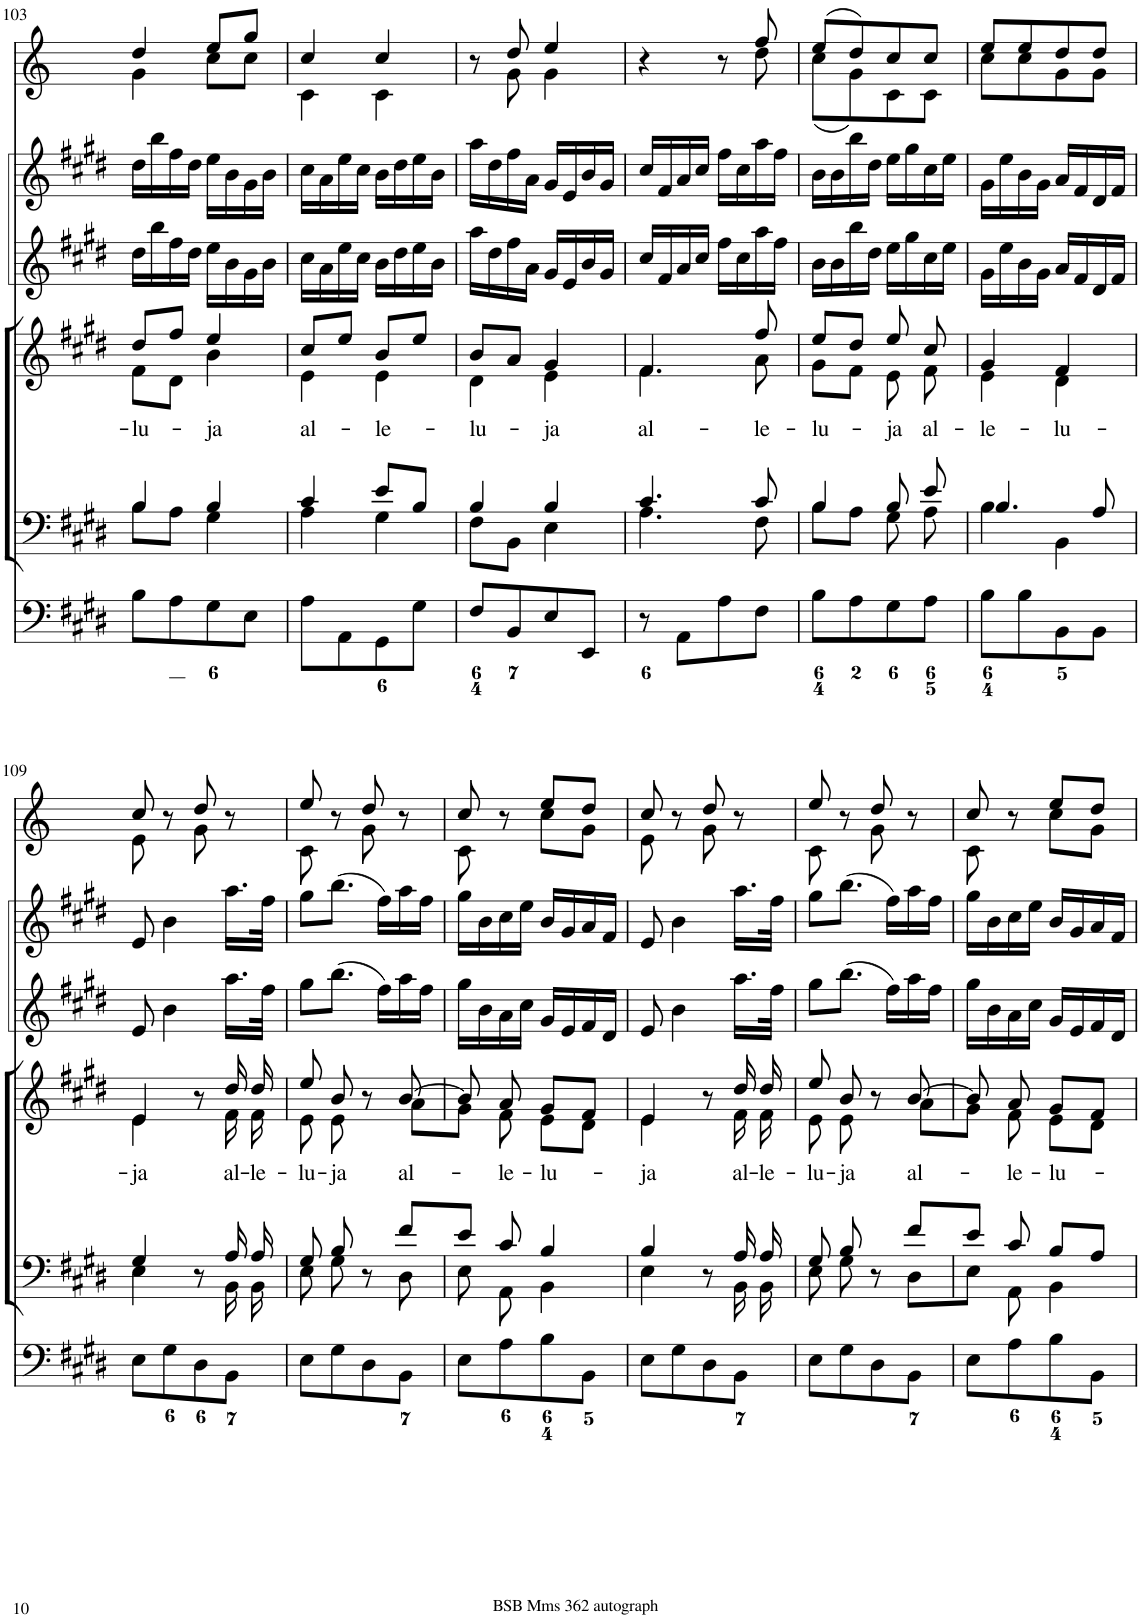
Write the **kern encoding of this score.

**kern	**kern	**kern	**text	**kern	**kern	**kern
*part6	*part5	*part4	*part4	*part3	*part2	*part1
*staff6	*staff5	*staff4	*staff4	*staff3	*staff2	*staff1
*I"Organ	*I"Voice	*I"Voice	*	*I"Violin	*I"Violini	*I"Corni in E
*	*	*	*	*I'Vln	*I'Vln	*
!!LO:PB:g=z
*clefF4	*clefF4	*clefG2	*	*clefG2	*clefG2	*clefG2
*	*	*	*	*	*	*Trd5c8
*k[f#c#g#d#]	*k[f#c#g#d#]	*k[f#c#g#d#]	*	*k[f#c#g#d#]	*k[f#c#g#d#]	*k[]
*M2/4	*M2/4	*M2/4	*	*M2/4	*M2/4	*M2/4
=103	=103	=103	=103	=103	=103	=103
*	*^	*	*	*	*	*
!	!	!	!	!LO:LY:b	!	!	!
*	*	*	*^	*	*	*	*^
8B\L	4B/	8B\L	8dd#/L	8f#\L	-lu-	16dd#\LL	16dd#\LL	4dd/	4g\
.	.	.	.	.	.	16bb\	16bb\	.	.
8A\	.	8A\J	8ff#/J	8d#\J	.	16ff#\	16ff#\	.	.
.	.	.	.	.	.	16dd#\JJ	16dd#\JJ	.	.
!	!	!	!	!	!LO:LY:b	!	!	!	!
8G#\	4B/	4G#\	4ee/	4b\	-ja	16ee\LL	16ee\LL	8ee/L	8cc\L
.	.	.	.	.	.	16b\	16b\	.	.
8E\J	.	.	.	.	.	16g#\	16g#\	8gg/J	8cc\J
.	.	.	.	.	.	16b\JJ	16b\JJ	.	.
=104	=104	=104	=104	=104	=104	=104	=104	=104	=104
!	!	!	!	!	!LO:LY:b	!	!	!	!
8A\L	4c#/	4A\	8cc#/L	4e\	al-	16cc#\LL	16cc#\LL	4cc/	4c\
.	.	.	.	.	.	16a\	16a\	.	.
8AA\	.	.	8ee/J	.	.	16ee\	16ee\	.	.
.	.	.	.	.	.	16cc#\JJ	16cc#\JJ	.	.
!	!	!	!	!	!LO:LY:b	!	!	!	!
8GG#\	8e/L	4G#\	8b/L	4e\	-le-	16b\LL	16b\LL	4cc/	4c\
.	.	.	.	.	.	16dd#\	16dd#\	.	.
8G#\J	8B/J	.	8ee/J	.	.	16ee\	16ee\	.	.
.	.	.	.	.	.	16b\JJ	16b\JJ	.	.
=105	=105	=105	=105	=105	=105	=105	=105	=105	=105
!	!	!	!	!	!LO:LY:b	!	!	!	!
8F#/L	4B/	8F#\L	8b/L	4d#\	-lu-	16aa\LL	16aa\LL	8r	8ryy
.	.	.	.	.	.	16dd#\	16dd#\	.	.
8BB/	.	8BB\J	8a/J	.	.	16ff#\	16ff#\	8dd/	8g\
.	.	.	.	.	.	16a\JJ	16a\JJ	.	.
!	!	!	!	!	!LO:LY:b	!	!	!	!
8E/	4B/	4E\	4g#/	4e\	-ja	16g#/LL	16g#/LL	4ee/	4g\
.	.	.	.	.	.	16e/	16e/	.	.
8EE/J	.	.	.	.	.	16b/	16b/	.	.
.	.	.	.	.	.	16g#/JJ	16g#/JJ	.	.
=106	=106	=106	=106	=106	=106	=106	=106	=106	=106
!	!	!	!	!	!LO:LY:b	!	!	!	!
8r	4.c#/	4.A\	4.f#/	4.f#\	al-	16cc#/LL	16cc#/LL	4r	4.ryy
.	.	.	.	.	.	16f#/	16f#/	.	.
8AA\L	.	.	.	.	.	16a/	16a/	.	.
.	.	.	.	.	.	16cc#/JJ	16cc#/JJ	.	.
8A\	.	.	.	.	.	16ff#\LL	16ff#\LL	8r	.
.	.	.	.	.	.	16cc#\	16cc#\	.	.
!	!	!	!	!	!LO:LY:b	!	!	!	!
8F#\J	8c#/	8F#\	8ff#/	8a\	-le-	16aa\	16aa\	8ff/	8dd\
.	.	.	.	.	.	16ff#\JJ	16ff#\JJ	.	.
=107	=107	=107	=107	=107	=107	=107	=107	=107	=107
!	!	!	!	!	!LO:LY:b	!	!	!	!
8B\L	4B/	8B\L	8ee/L	8g#\L	-lu-	16b\LL	16b\LL	(8ee/L	(8cc\L
.	.	.	.	.	.	16b\	16b\	.	.
8A\	.	8A\J	8dd#/J	8f#\J	.	16bb\	16bb\	8dd/)	8g\)
.	.	.	.	.	.	16dd#\JJ	16dd#\JJ	.	.
!	!	!	!	!	!LO:LY:b	!	!	!	!
8G#\	8B/	8G#\	8ee/	8e\	-ja	16ee\LL	16ee\LL	8cc/	8c\
.	.	.	.	.	.	16gg#\	16gg#\	.	.
!	!	!	!	!	!LO:LY:b	!	!	!	!
8A\J	8e/	8A\	8cc#/	8f#\	al-	16cc#\	16cc#\	8cc/J	8c\J
.	.	.	.	.	.	16ee\JJ	16ee\JJ	.	.
=108	=108	=108	=108	=108	=108	=108	=108	=108	=108
!	!	!	!	!	!LO:LY:b	!	!	!	!
8B\L	4.B/	4B\	4g#/	4e\	-le-	16g#\LL	16g#\LL	8ee/L	8cc\L
.	.	.	.	.	.	16ee\	16ee\	.	.
8B\	.	.	.	.	.	16b\	16b\	8ee/	8cc\
.	.	.	.	.	.	16g#\JJ	16g#\JJ	.	.
!	!	!	!	!	!LO:LY:b	!	!	!	!
8BB\	.	4BB\	4f#/	4d#\	-lu-	16a/LL	16a/LL	8dd/	8g\
.	.	.	.	.	.	16f#/	16f#/	.	.
8BB\J	8A/	.	.	.	.	16d#/	16d#/	8dd/J	8g\J
.	.	.	.	.	.	16f#/JJ	16f#/JJ	.	.
!!LO:LB:g=z	!!
=109	=109	=109	=109	=109	=109	=109	=109	=109	=109
!	!	!	!	!	!LO:LY:b	!	!	!	!
8E\L	4G#/	4E\	4e/	4e\	-ja	8e/	8e/	8cc/	8e\
8G#\	.	.	.	.	.	4b\	4b\	8r	8ryy
8D#\	8r	8ryy	8r	8ryy	.	.	.	8dd/	8g\
!	!	!	!	!	!LO:LY:b	!	!	!	!
8BB\J	16A/	16BB\	16dd#/	16f#\	al-	16.aa\LL	16.aa\LL	8r	8ryy
!	!	!	!	!	!LO:LY:b	!	!	!	!
.	16A/	16BB\	16dd#/	16f#\	-le-	.	.	.	.
.	.	.	.	.	.	32ff#\JJk	32ff#\JJk	.	.
=110	=110	=110	=110	=110	=110	=110	=110	=110	=110
!	!	!	!	!	!LO:LY:b	!	!	!	!
8E\L	8G#/	8E\	8ee/	8e\	-lu-	8gg#\L	8gg#\L	8ee/	8c\
!	!	!	!	!	!LO:LY:b	!	!	!	!
8G#\	8B/	8G#\	8b/	8e\	-ja	(8.bb\J	(8.bb\J	8r	8ryy
8D#\	8r	8ryy	8r	8ryy	.	.	.	8dd/	8g\
.	.	.	.	.	.	16ff#\LL)	16ff#\LL)	.	.
!	!	!	!	!	!LO:LY:b	!	!	!	!
8BB\J	8f#/L	8D#\	[8b/	8a\L	al-	16aa\	16aa\	8r	8ryy
.	.	.	.	.	.	16ff#\JJ	16ff#\JJ	.	.
=111	=111	=111	=111	=111	=111	=111	=111	=111	=111
8E\L	8e/J	8E\	8b/]	8g#\J	.	16gg#\LL	16gg#\LL	8cc/	8c\
.	.	.	.	.	.	16b\	16b\	.	.
!	!	!	!	!	!LO:LY:b	!	!	!	!
8A\	8c#/	8AA\	8a/	8f#\	-le-	16a\	16cc#\	8r	8ryy
.	.	.	.	.	.	16cc#\JJ	16ee\JJ	.	.
!	!	!	!	!	!LO:LY:b	!	!	!	!
8B\	4B/	4BB\	8g#/L	8e\L	-lu-	16g#/LL	16b/LL	8ee/L	8cc\L
.	.	.	.	.	.	16e/	16g#/	.	.
8BB\J	.	.	8f#/J	8d#\J	.	16f#/	16a/	8dd/J	8g\J
.	.	.	.	.	.	16d#/JJ	16f#/JJ	.	.
=112	=112	=112	=112	=112	=112	=112	=112	=112	=112
!	!	!	!	!	!LO:LY:b	!	!	!	!
8E\L	4B/	4E\	4e/	4e\	-ja	8e/	8e/	8cc/	8e\
8G#\	.	.	.	.	.	4b\	4b\	8r	8ryy
8D#\	8r	8ryy	8r	8ryy	.	.	.	8dd/	8g\
!	!	!	!	!	!LO:LY:b	!	!	!	!
8BB\J	16A/	16BB\	16dd#/	16f#\	al-	16.aa\LL	16.aa\LL	8r	8ryy
!	!	!	!	!	!LO:LY:b	!	!	!	!
.	16A/	16BB\	16dd#/	16f#\	-le-	.	.	.	.
.	.	.	.	.	.	32ff#\JJk	32ff#\JJk	.	.
=113	=113	=113	=113	=113	=113	=113	=113	=113	=113
!	!	!	!	!	!LO:LY:b	!	!	!	!
8E\L	8G#/	8E\	8ee/	8e\	-lu-	8gg#\L	8gg#\L	8ee/	8c\
!	!	!	!	!	!LO:LY:b	!	!	!	!
8G#\	8B/	8G#\	8b/	8e\	-ja	(8.bb\J	(8.bb\J	8r	8ryy
8D#\	8r	8ryy	8r	8ryy	.	.	.	8dd/	8g\
.	.	.	.	.	.	16ff#\LL)	16ff#\LL)	.	.
!	!	!	!	!	!LO:LY:b	!	!	!	!
8BB\J	8f#/L	8D#\L	[8b/	8a\L	al-	16aa\	16aa\	8r	8ryy
.	.	.	.	.	.	16ff#\JJ	16ff#\JJ	.	.
=114	=114	=114	=114	=114	=114	=114	=114	=114	=114
8E\L	8e/J	8E\J	8b/]	8g#\J	.	16gg#\LL	16gg#\LL	8cc/	8c\
.	.	.	.	.	.	16b\	16b\	.	.
!	!	!	!	!	!LO:LY:b	!	!	!	!
8A\	8c#/	8AA\	8a/	8f#\	-le-	16a\	16cc#\	8r	8ryy
.	.	.	.	.	.	16cc#\JJ	16ee\JJ	.	.
!	!	!	!	!	!LO:LY:b	!	!	!	!
8B\	8B/L	4BB\	8g#/L	8e\L	-lu-	16g#/LL	16b/LL	8ee/L	8cc\L
.	.	.	.	.	.	16e/	16g#/	.	.
8BB\J	8A/J	.	8f#/J	8d#\J	.	16f#/	16a/	8dd/J	8g\J
.	.	.	.	.	.	16d#/JJ	16f#/JJ	.	.
*	*v	*v	*	*	*	*	*	*v	*v
*	*	*v	*v	*	*	*	*
=	=	=	=	=	=	=
*-	*-	*-	*-	*-	*-	*-
